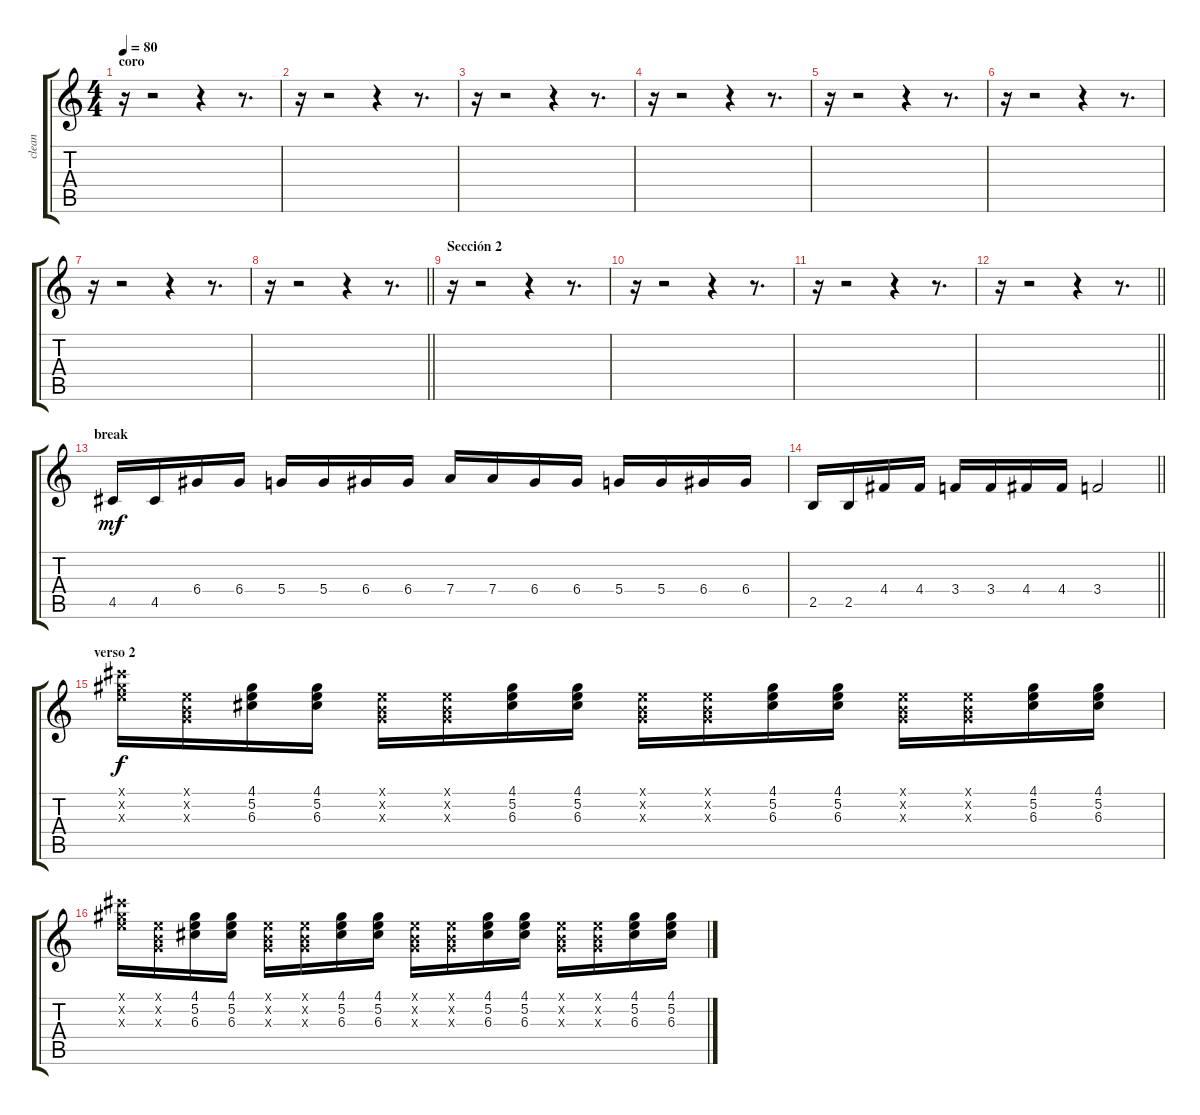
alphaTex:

\track ("clean" "clean") {instrument electricguitarclean}
\staff {score tabs}
\tuning (E4 B3 G3 D3 A2 E2) {hide}
\ts (4 4)
\section ("" "coro")
\tempo 80
\clef g2
\ks c
r.16{dy f} r.2 r.4 r.8{d} |
r.16 r.2 r.4 r.8{d} |
r.16 r.2 r.4 r.8{d} |
r.16 r.2 r.4 r.8{d} |
r.16 r.2 r.4 r.8{d} |
r.16 r.2 r.4 r.8{d} |
r.16 r.2 r.4 r.8{d} |
\barLineRight lightlight
r.16 r.2 r.4 r.8{d} |
\section ("" "Sección 2")
r.16 r.2 r.4 r.8{d} |
r.16 r.2 r.4 r.8{d} |
r.16 r.2 r.4 r.8{d} |
\barLineRight lightlight
r.16 r.2 r.4 r.8{d} |
\section ("" "break")
4.5.16{dy mf} 4.5.16 6.4.16 6.4.16 5.4.16 5.4.16 6.4.16 6.4.16 7.4.16 7.4.16 6.4.16 6.4.16 5.4.16 5.4.16 6.4.16 6.4.16 |
\barLineRight lightlight
2.5.16 2.5.16 4.4.16 4.4.16 3.4.16 3.4.16 4.4.16 4.4.16 3.4.2 |
\section ("" "verso 2")
(9.1{x} 9.2{x} 9.3{x}).16{dy f} (0.1{x} 0.2{x} 0.3{x}).16 (4.1 5.2 6.3).16 (4.1 5.2 6.3).16 (0.1{x} 0.2{x} 0.3{x}).16 (0.1{x} 0.2{x} 0.3{x}).16 (4.1 5.2 6.3).16 (4.1 5.2 6.3).16 (0.1{x} 0.2{x} 0.3{x}).16 (0.1{x} 0.2{x} 0.3{x}).16 (4.1 5.2 6.3).16 (4.1 5.2 6.3).16 (0.1{x} 0.2{x} 0.3{x}).16 (0.1{x} 0.2{x} 0.3{x}).16 (4.1 5.2 6.3).16 (4.1 5.2 6.3).16 |
(9.1{x} 9.2{x} 9.3{x}).16 (0.1{x} 0.2{x} 0.3{x}).16 (4.1 5.2 6.3).16 (4.1 5.2 6.3).16 (0.1{x} 0.2{x} 0.3{x}).16 (0.1{x} 0.2{x} 0.3{x}).16 (4.1 5.2 6.3).16 (4.1 5.2 6.3).16 (0.1{x} 0.2{x} 0.3{x}).16 (0.1{x} 0.2{x} 0.3{x}).16 (4.1 5.2 6.3).16 (4.1 5.2 6.3).16 (0.1{x} 0.2{x} 0.3{x}).16 (0.1{x} 0.2{x} 0.3{x}).16 (4.1 5.2 6.3).16 (4.1 5.2 6.3).16
